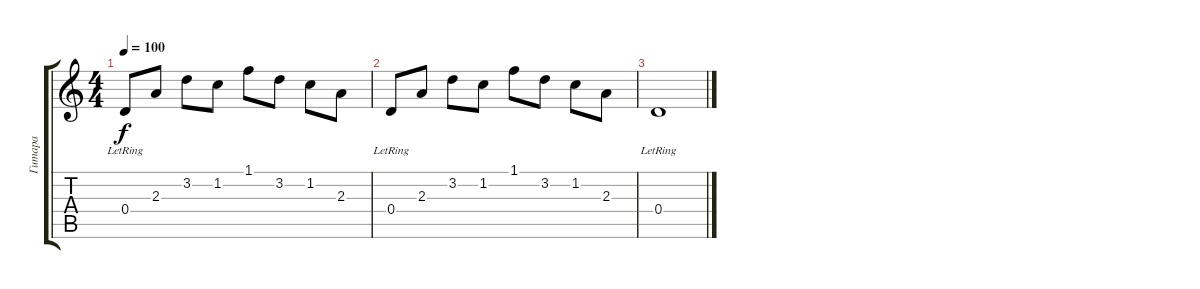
\track ("Гитара" "Гитара") {instrument acousticguitarsteel}
\staff {score tabs}
\tuning (E4 B3 G3 D3 A2 E2) {hide}
\ts (4 4)
\tempo 100
\clef g2
\ks c
0.4{lr}.8{dy f} 2.3.8 3.2.8 1.2.8 1.1.8 3.2.8 1.2.8 2.3.8 |
0.4{lr}.8 2.3.8 3.2.8 1.2.8 1.1.8 3.2.8 1.2.8 2.3.8 |
0.4{lr}.1
